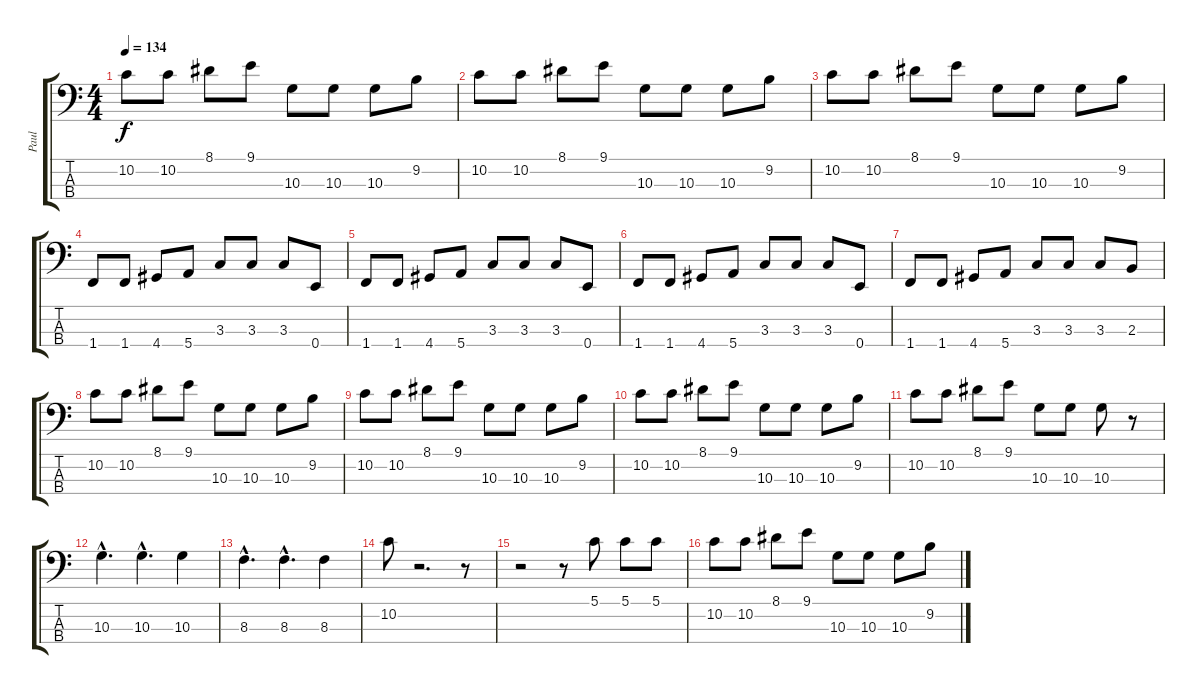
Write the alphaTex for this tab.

\track ("Paul" "Paul") {instrument electricbassfinger}
\staff {score tabs}
\tuning (G2 D2 A1 E1) {hide}
\ts (4 4)
\tempo 134
\clef f4
\ks c
10.2.8{dy f} 10.2.8 8.1.8 9.1.8 10.3.8 10.3.8 10.3.8 9.2.8 |
10.2.8 10.2.8 8.1.8 9.1.8 10.3.8 10.3.8 10.3.8 9.2.8 |
10.2.8 10.2.8 8.1.8 9.1.8 10.3.8 10.3.8 10.3.8 9.2.8 |
1.4.8 1.4.8 4.4.8 5.4.8 3.3.8 3.3.8 3.3.8 0.4.8 |
1.4.8 1.4.8 4.4.8 5.4.8 3.3.8 3.3.8 3.3.8 0.4.8 |
1.4.8 1.4.8 4.4.8 5.4.8 3.3.8 3.3.8 3.3.8 0.4.8 |
1.4.8 1.4.8 4.4.8 5.4.8 3.3.8 3.3.8 3.3.8 2.3.8 |
10.2.8 10.2.8 8.1.8 9.1.8 10.3.8 10.3.8 10.3.8 9.2.8 |
10.2.8 10.2.8 8.1.8 9.1.8 10.3.8 10.3.8 10.3.8 9.2.8 |
10.2.8 10.2.8 8.1.8 9.1.8 10.3.8 10.3.8 10.3.8 9.2.8 |
10.2.8 10.2.8 8.1.8 9.1.8 10.3.8 10.3.8 10.3.8 r.8 |
10.3{hac}.4{d} 10.3{hac}.4{d} 10.3.4 |
8.3{hac}.4{d} 8.3{hac}.4{d} 8.3.4 |
10.2.8 r.2{d} r.8 |
r.2 r.8 5.1.8 5.1.8 5.1.8 |
10.2.8 10.2.8 8.1.8 9.1.8 10.3.8 10.3.8 10.3.8 9.2.8
